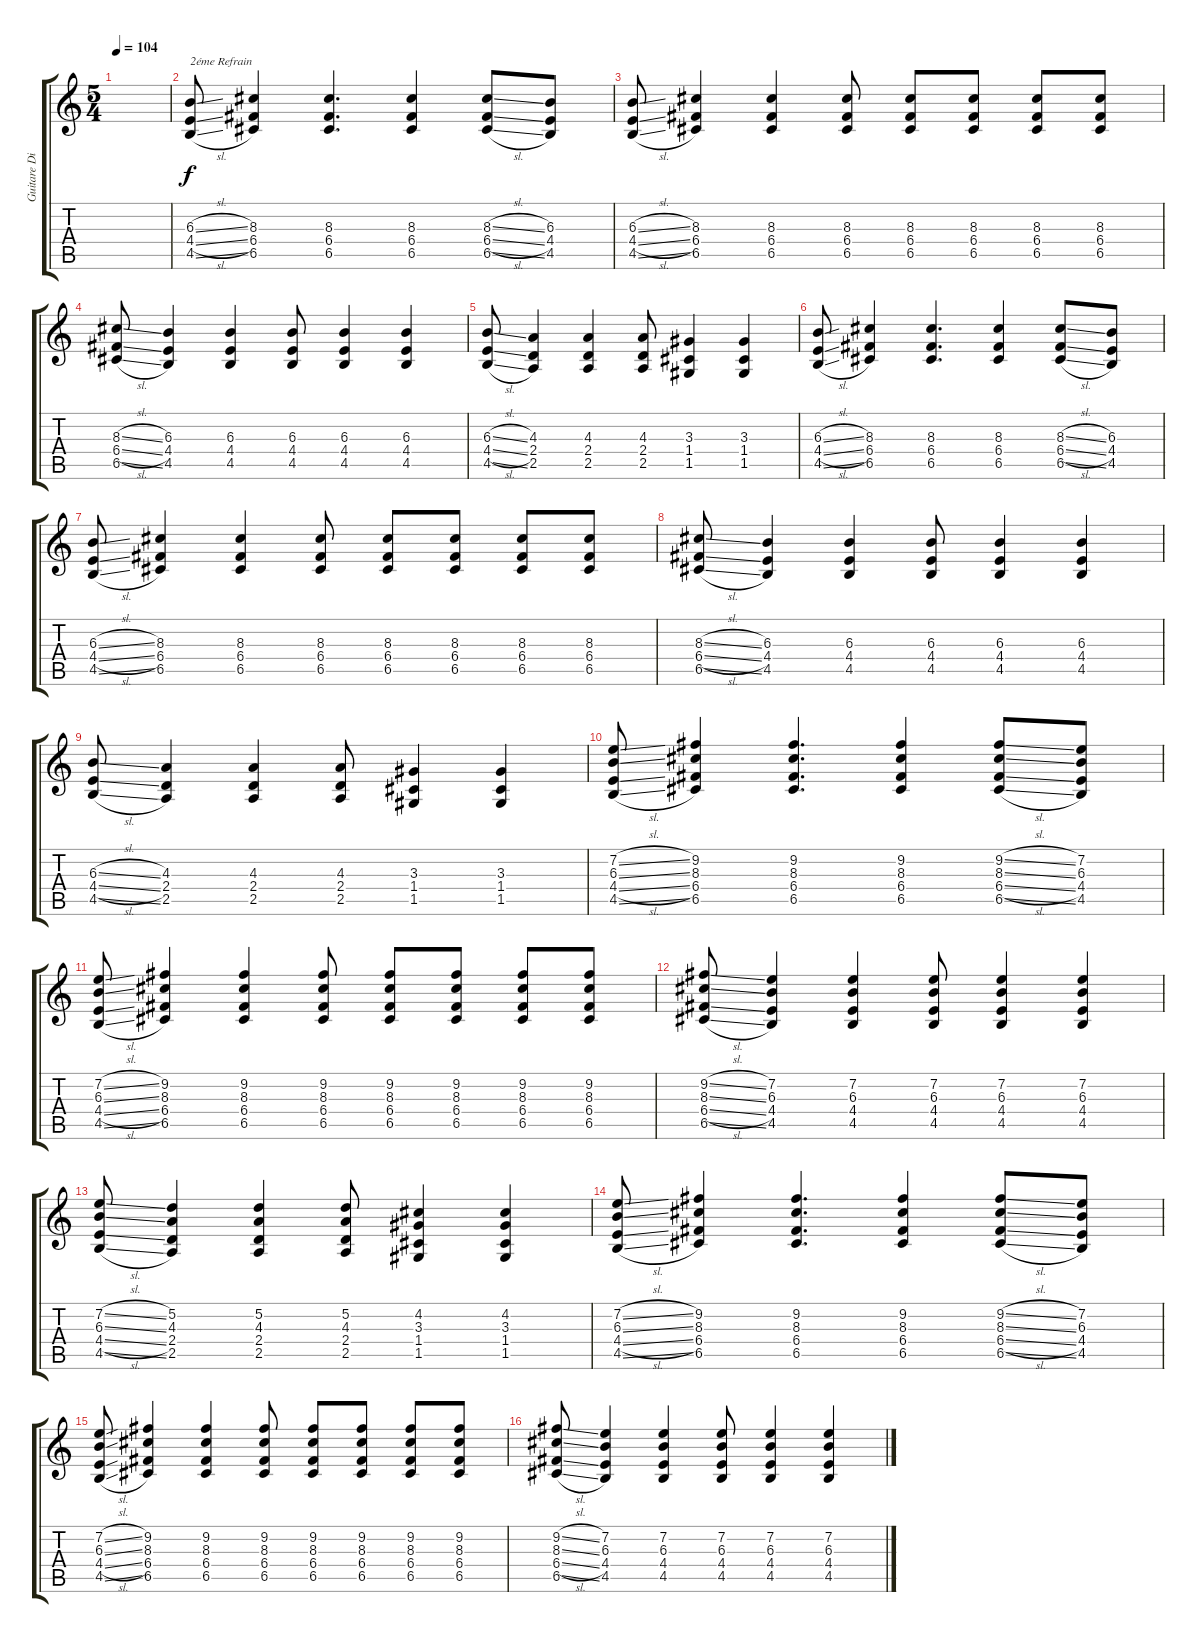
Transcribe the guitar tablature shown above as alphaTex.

\track ("Guitare Disto" "Guitare Di") {instrument distortionguitar}
\staff {score tabs}
\tuning (D4 A3 F3 C3 G2 D2) {hide}
\ts (5 4)
\tempo 104
\clef g2
\ks c
|
(6.3{sl} 4.4{sl} 4.5{sl}).8{txt "2éme Refrain"} (8.3 6.4 6.5).4 (8.3 6.4 6.5).4{d} (8.3 6.4 6.5).4 (8.3{sl} 6.4{sl} 6.5{sl}).8 (6.3 4.4 4.5).8 |
(6.3{sl} 4.4{sl} 4.5{sl}).8 (8.3 6.4 6.5).4 (8.3 6.4 6.5).4 (8.3 6.4 6.5).8 (8.3 6.4 6.5).8 (8.3 6.4 6.5).8 (8.3 6.4 6.5).8 (8.3 6.4 6.5).8 |
(8.3{sl} 6.4{sl} 6.5{sl}).8 (6.3 4.4 4.5).4 (6.3 4.4 4.5).4 (6.3 4.4 4.5).8 (6.3 4.4 4.5).4 (6.3 4.4 4.5).4 |
(6.3{sl} 4.4{sl} 4.5{sl}).8 (4.3 2.4 2.5).4 (4.3 2.4 2.5).4 (4.3 2.4 2.5).8 (3.3 1.4 1.5).4 (3.3 1.4 1.5).4 |
(6.3{sl} 4.4{sl} 4.5{sl}).8 (8.3 6.4 6.5).4 (8.3 6.4 6.5).4{d} (8.3 6.4 6.5).4 (8.3{sl} 6.4{sl} 6.5{sl}).8 (6.3 4.4 4.5).8 |
(6.3{sl} 4.4{sl} 4.5{sl}).8 (8.3 6.4 6.5).4 (8.3 6.4 6.5).4 (8.3 6.4 6.5).8 (8.3 6.4 6.5).8 (8.3 6.4 6.5).8 (8.3 6.4 6.5).8 (8.3 6.4 6.5).8 |
(8.3{sl} 6.4{sl} 6.5{sl}).8 (6.3 4.4 4.5).4 (6.3 4.4 4.5).4 (6.3 4.4 4.5).8 (6.3 4.4 4.5).4 (6.3 4.4 4.5).4 |
(6.3{sl} 4.4{sl} 4.5{sl}).8 (4.3 2.4 2.5).4 (4.3 2.4 2.5).4 (4.3 2.4 2.5).8 (3.3 1.4 1.5).4 (3.3 1.4 1.5).4 |
(7.2{sl} 6.3{sl} 4.4{sl} 4.5{sl}).8 (9.2 8.3 6.4 6.5).4 (9.2 8.3 6.4 6.5).4{d} (9.2 8.3 6.4 6.5).4 (9.2{sl} 8.3{sl} 6.4{sl} 6.5{sl}).8 (7.2 6.3 4.4 4.5).8 |
(7.2{sl} 6.3{sl} 4.4{sl} 4.5{sl}).8 (9.2 8.3 6.4 6.5).4 (9.2 8.3 6.4 6.5).4 (9.2 8.3 6.4 6.5).8 (9.2 8.3 6.4 6.5).8 (9.2 8.3 6.4 6.5).8 (9.2 8.3 6.4 6.5).8 (9.2 8.3 6.4 6.5).8 |
(9.2{sl} 8.3{sl} 6.4{sl} 6.5{sl}).8 (7.2 6.3 4.4 4.5).4 (7.2 6.3 4.4 4.5).4 (7.2 6.3 4.4 4.5).8 (7.2 6.3 4.4 4.5).4 (7.2 6.3 4.4 4.5).4 |
(7.2{sl} 6.3{sl} 4.4{sl} 4.5{sl}).8 (5.2 4.3 2.4 2.5).4 (5.2 4.3 2.4 2.5).4 (5.2 4.3 2.4 2.5).8 (4.2 3.3 1.4 1.5).4 (4.2 3.3 1.4 1.5).4 |
(7.2{sl} 6.3{sl} 4.4{sl} 4.5{sl}).8 (9.2 8.3 6.4 6.5).4 (9.2 8.3 6.4 6.5).4{d} (9.2 8.3 6.4 6.5).4 (9.2{sl} 8.3{sl} 6.4{sl} 6.5{sl}).8 (7.2 6.3 4.4 4.5).8 |
(7.2{sl} 6.3{sl} 4.4{sl} 4.5{sl}).8 (9.2 8.3 6.4 6.5).4 (9.2 8.3 6.4 6.5).4 (9.2 8.3 6.4 6.5).8 (9.2 8.3 6.4 6.5).8 (9.2 8.3 6.4 6.5).8 (9.2 8.3 6.4 6.5).8 (9.2 8.3 6.4 6.5).8 |
(9.2{sl} 8.3{sl} 6.4{sl} 6.5{sl}).8 (7.2 6.3 4.4 4.5).4 (7.2 6.3 4.4 4.5).4 (7.2 6.3 4.4 4.5).8 (7.2 6.3 4.4 4.5).4 (7.2 6.3 4.4 4.5).4
